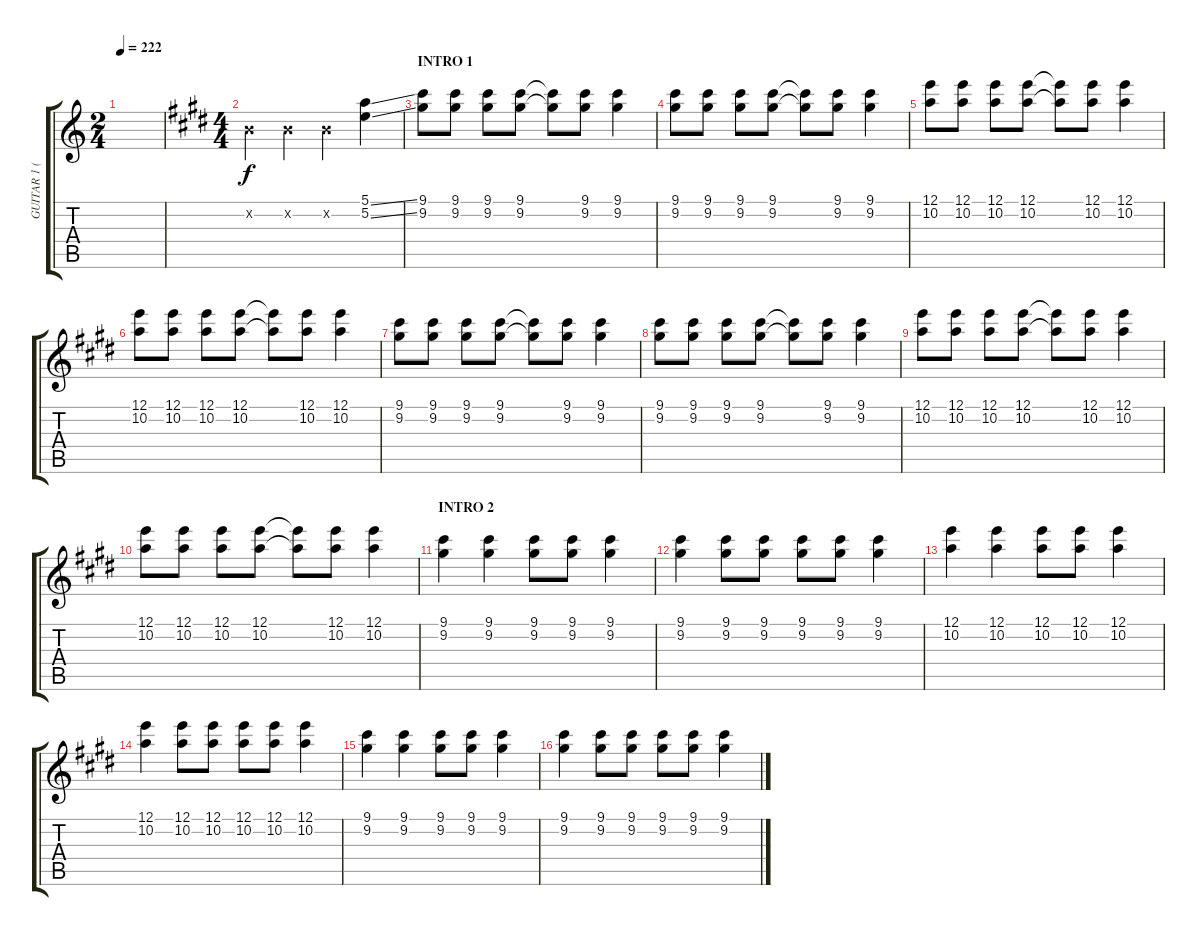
\track ("GUITAR 1 (RIGHT)" "GUITAR 1 (") {instrument distortionguitar}
\staff {score tabs}
\tuning (E4 B3 G3 D3 A2 E2) {hide}
\ts (2 4)
\tempo 222
\clef g2
\ks c
|
\ts (4 4)
\ks c#minor
0.2{x}.4 0.2{x}.4 0.2{x}.4 (5.1{ss} 5.2{ss}).4 |
\section ("" "INTRO 1")
(9.1 9.2).8 (9.1 9.2).8 (9.1 9.2).8 (9.1 9.2).8 (9.1{t} 9.2{t}).8 (9.1 9.2).8 (9.1 9.2).4 |
(9.1 9.2).8 (9.1 9.2).8 (9.1 9.2).8 (9.1 9.2).8 (9.1{t} 9.2{t}).8 (9.1 9.2).8 (9.1 9.2).4 |
(12.1 10.2).8 (12.1 10.2).8 (12.1 10.2).8 (12.1 10.2).8 (12.1{t} 10.2{t}).8 (12.1 10.2).8 (12.1 10.2).4 |
(12.1 10.2).8 (12.1 10.2).8 (12.1 10.2).8 (12.1 10.2).8 (12.1{t} 10.2{t}).8 (12.1 10.2).8 (12.1 10.2).4 |
(9.1 9.2).8 (9.1 9.2).8 (9.1 9.2).8 (9.1 9.2).8 (9.1{t} 9.2{t}).8 (9.1 9.2).8 (9.1 9.2).4 |
(9.1 9.2).8 (9.1 9.2).8 (9.1 9.2).8 (9.1 9.2).8 (9.1{t} 9.2{t}).8 (9.1 9.2).8 (9.1 9.2).4 |
(12.1 10.2).8 (12.1 10.2).8 (12.1 10.2).8 (12.1 10.2).8 (12.1{t} 10.2{t}).8 (12.1 10.2).8 (12.1 10.2).4 |
(12.1 10.2).8 (12.1 10.2).8 (12.1 10.2).8 (12.1 10.2).8 (12.1{t} 10.2{t}).8 (12.1 10.2).8 (12.1 10.2).4 |
\section ("" "INTRO 2")
(9.1 9.2).4 (9.1 9.2).4 (9.1 9.2).8 (9.1 9.2).8 (9.1 9.2).4 |
(9.1 9.2).4 (9.1 9.2).8 (9.1 9.2).8 (9.1 9.2).8 (9.1 9.2).8 (9.1 9.2).4 |
(12.1 10.2).4 (12.1 10.2).4 (12.1 10.2).8 (12.1 10.2).8 (12.1 10.2).4 |
(12.1 10.2).4 (12.1 10.2).8 (12.1 10.2).8 (12.1 10.2).8 (12.1 10.2).8 (12.1 10.2).4 |
(9.1 9.2).4 (9.1 9.2).4 (9.1 9.2).8 (9.1 9.2).8 (9.1 9.2).4 |
(9.1 9.2).4 (9.1 9.2).8 (9.1 9.2).8 (9.1 9.2).8 (9.1 9.2).8 (9.1 9.2).4
